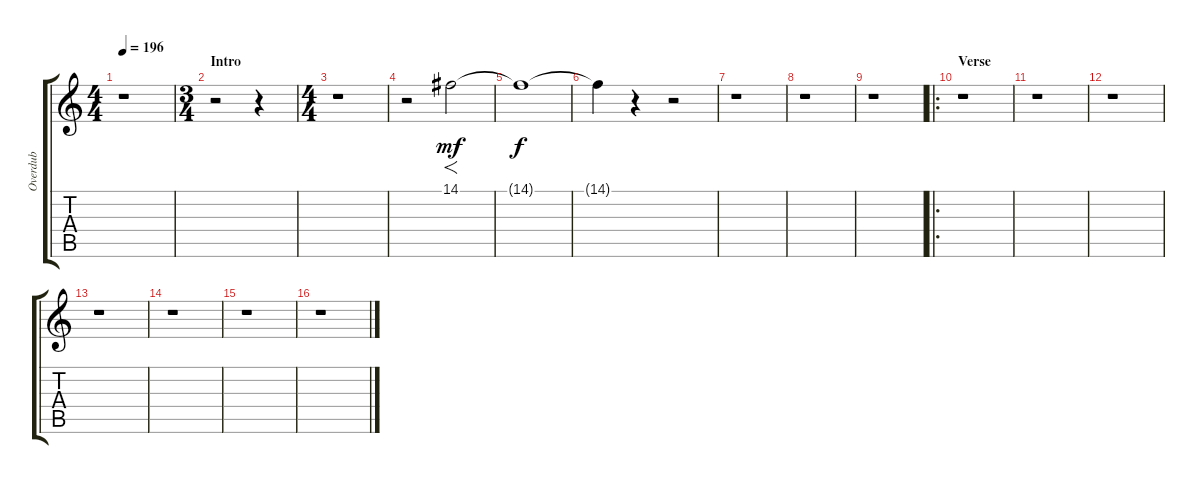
\track ("Overdub" "Overdub") {instrument recorder}
\staff {score tabs}
\tuning (E4 B3 G3 D3 A2 D2) {hide}
\ts (4 4)
\tempo 196
\clef g2
\ks c
r.1{dy mf instrument recorder} |
\ts (3 4)
\section ("" "Intro")
r.2 r.4 |
\ts (4 4)
r.1 |
r.2 14.1.2{f} |
14.1{t}.1{dy f} |
14.1{t}.4 r.4 r.2 |
r.1 |
r.1 |
r.1 |
\ro
\section ("" "Verse")
r.1 |
r.1 |
r.1 |
r.1 |
r.1 |
r.1 |
r.1
